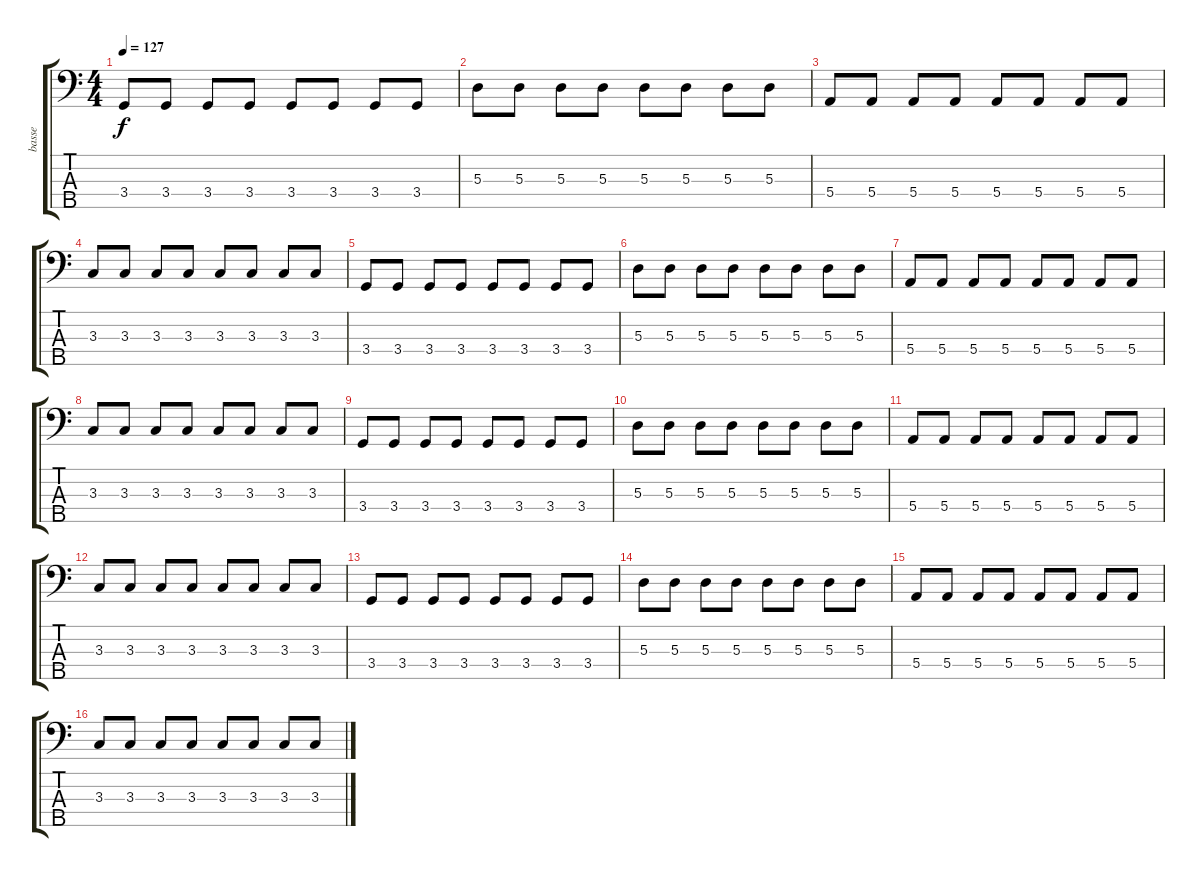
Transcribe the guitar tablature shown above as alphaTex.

\track ("basse" "basse") {instrument electricbassfinger}
\staff {score tabs}
\tuning (G2 D2 A1 E1 B0) {hide}
\ts (4 4)
\tempo 127
\clef f4
\ks c
3.4.8{dy f volume 13} 3.4.8 3.4.8 3.4.8 3.4.8 3.4.8 3.4.8 3.4.8 |
5.3.8 5.3.8 5.3.8 5.3.8 5.3.8 5.3.8 5.3.8 5.3.8 |
5.4.8 5.4.8 5.4.8 5.4.8 5.4.8 5.4.8 5.4.8 5.4.8 |
3.3.8 3.3.8 3.3.8 3.3.8 3.3.8 3.3.8 3.3.8 3.3.8 |
3.4.8{volume 13} 3.4.8 3.4.8 3.4.8 3.4.8 3.4.8 3.4.8 3.4.8 |
5.3.8 5.3.8 5.3.8 5.3.8 5.3.8 5.3.8 5.3.8 5.3.8 |
5.4.8 5.4.8 5.4.8 5.4.8 5.4.8 5.4.8 5.4.8 5.4.8 |
3.3.8 3.3.8 3.3.8 3.3.8 3.3.8 3.3.8 3.3.8 3.3.8 |
3.4.8{volume 13} 3.4.8 3.4.8 3.4.8 3.4.8 3.4.8 3.4.8 3.4.8 |
5.3.8 5.3.8 5.3.8 5.3.8 5.3.8 5.3.8 5.3.8 5.3.8 |
5.4.8 5.4.8 5.4.8 5.4.8 5.4.8 5.4.8 5.4.8 5.4.8 |
3.3.8 3.3.8 3.3.8 3.3.8 3.3.8 3.3.8 3.3.8 3.3.8 |
3.4.8{volume 13} 3.4.8 3.4.8 3.4.8 3.4.8 3.4.8 3.4.8 3.4.8 |
5.3.8 5.3.8 5.3.8 5.3.8 5.3.8 5.3.8 5.3.8 5.3.8 |
5.4.8 5.4.8 5.4.8 5.4.8 5.4.8 5.4.8 5.4.8 5.4.8 |
3.3.8 3.3.8 3.3.8 3.3.8 3.3.8 3.3.8 3.3.8 3.3.8
